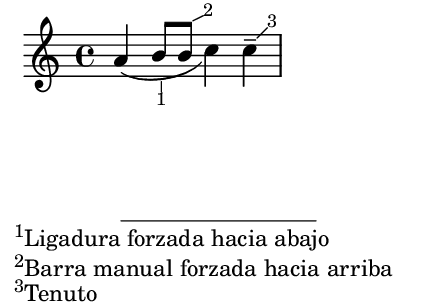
%% Generated by lilypond-book
%% Options: [exampleindent=10.16\mm,indent=0\mm,line-width=160\mm,paper-height=845.047\pt,paper-width=597.508\pt,papersize="a8landscape",quote]
\include "lilypond-book-preamble.ly"


% ****************************************************************
% Start cut-&-pastable-section
% ****************************************************************

#(ly:set-option 'eps-box-padding 3.000000)



\paper {
  #(set-paper-size "a8landscape")
  indent = 0\mm
}

\layout {
  
}




% ****************************************************************
% ly snippet:
% ****************************************************************
\sourcefileline 1518
\book {
  \header { tagline = ##f }
  \relative {
    a'4_\footnote #'(0 . -1) "Ligadura forzada hacia abajo" (
    b8^\footnote #'(1 . 0.5) "Barra manual forzada hacia arriba" [
    b8 ]
    c4 )
    c-\footnote #'(1 . 1) "Tenuto" --
  }
}


% ****************************************************************
% end ly snippet
% ****************************************************************
